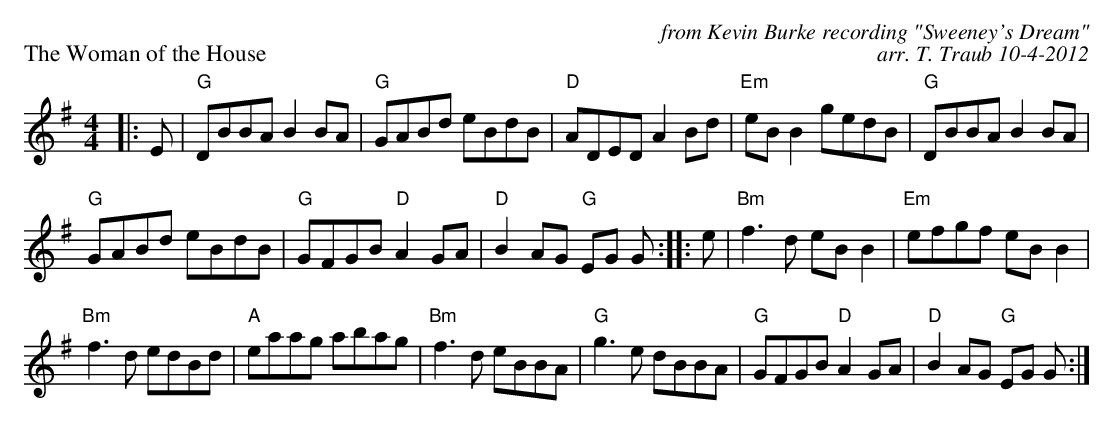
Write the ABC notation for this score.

X:1
P: The Woman of the House
C: from Kevin Burke recording "Sweeney's Dream"
C: arr. T. Traub 10-4-2012
M: 4/4
L: 1/8
K: G
|: E| "G"DBBA B2 BA|"G"GABd eBdB|"D"ADED A2 Bd|"Em"eB B2 gedB|"G"DBBA B2 BA|
"G"GABd eBdB|"G"GFGB "D"A2 GA|"D"B2 AG "G"EG G :| |: e| "Bm"f3 d eB B2| "Em"efgf eB B2|
"Bm"f3 d edBd|"A"eaag abag|"Bm"f3 d eBBA|"G"g3 e dBBA|"G"GFGB "D"A2 GA|"D"B2 AG "G"EG G :|
